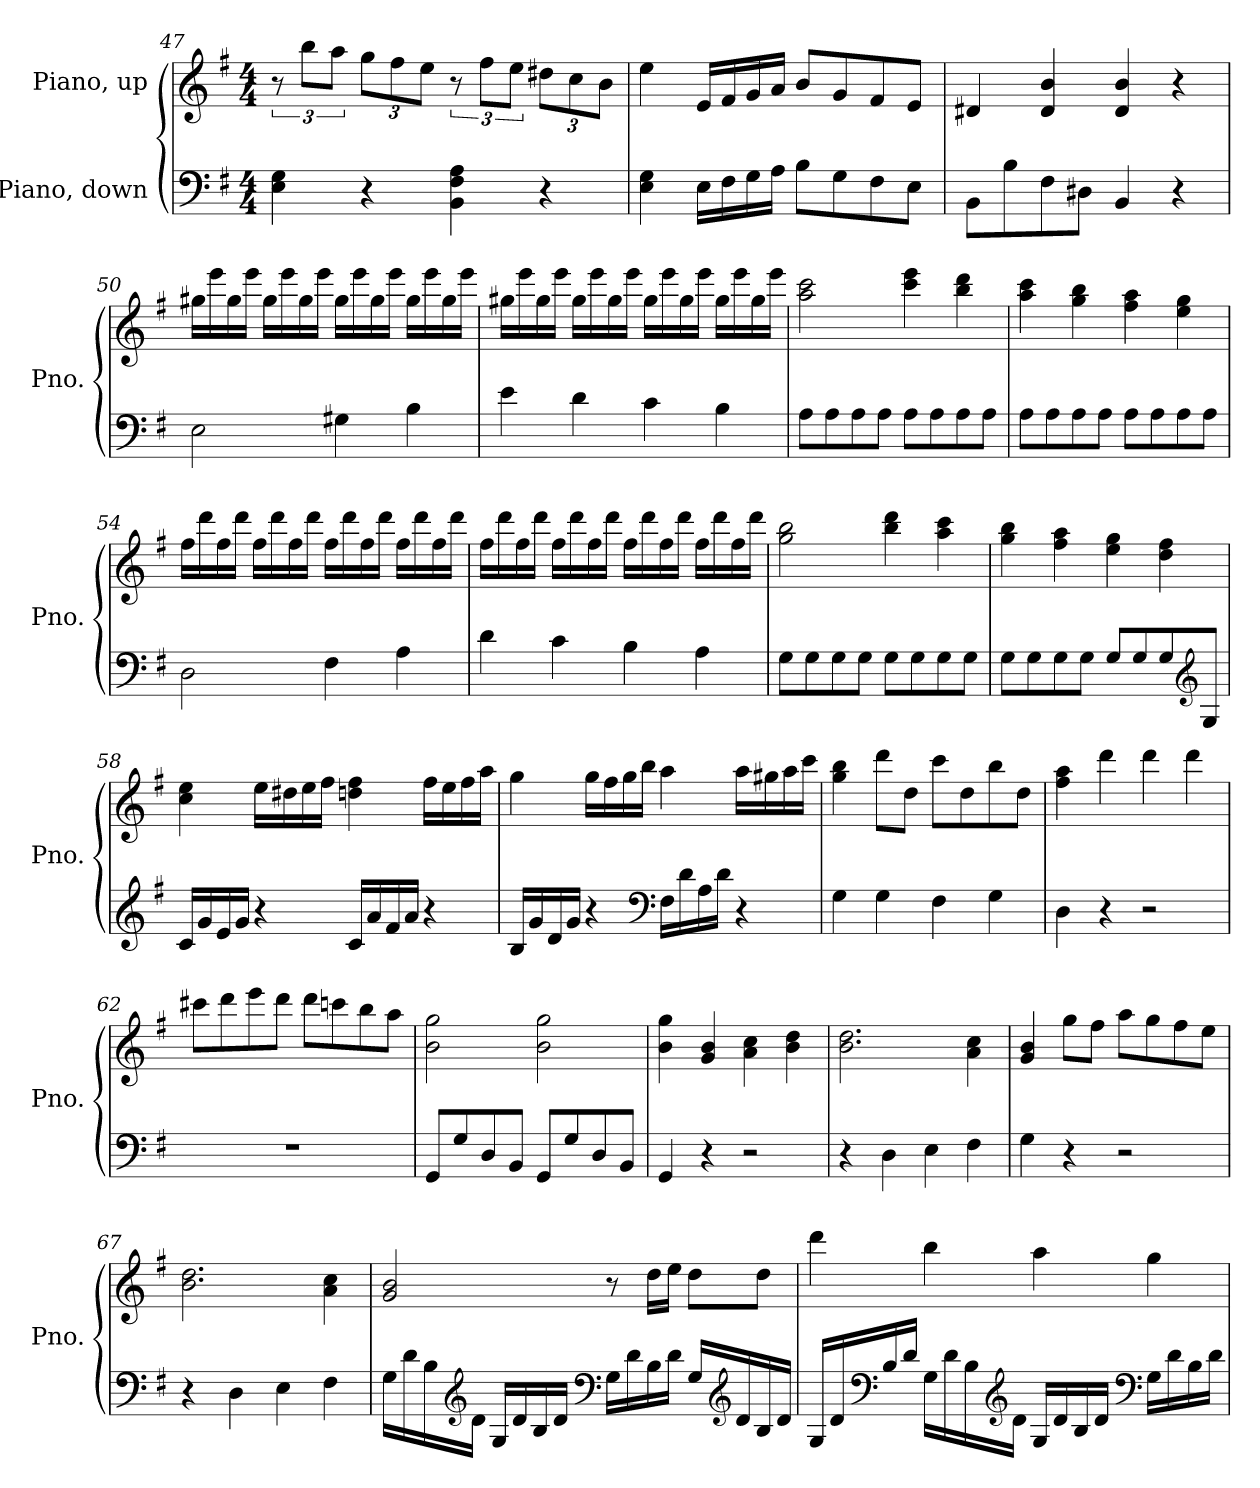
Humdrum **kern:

**kern	**kern
*part2	*part1
*staff2	*staff1
*I"Piano, down	*I"Piano, up
*I'Pno.	*I'Pno.
*clefF4	*clefG2
*k[f#]	*k[f#]
*M4/4	*M4/4
=47	=47
4E\ 4G\	12r
.	12bb\L
.	12aa\J
*	*Xbrackettup
4r	12gg\L
.	12ff#\
.	12ee\J
*	*brackettup
4BB\ 4F#\ 4A\	12r
.	12ff#\L
.	12ee\J
*	*Xbrackettup
4r	12dd#X\L
.	12cc\
.	12b\J
=48	=48
4E\ 4G\	4ee\
16E\LL	16e/LL
16F#\	16f#/
16G\	16g/
16A\JJ	16a/JJ
8B\L	8b/L
8G\	8g/
8F#\	8f#/
8E\J	8e/J
=49	=49
8BB\L	4d#X/
8B\	.
8F#\	4d#/ 4b/
8D#X\J	.
4BB/	4d#/ 4b/
4r	4r
!!LO:LB:g=z
=50	=50
2E\	16gg#X\LL
.	16eee\
.	16gg#\
.	16eee\JJ
.	16gg#\LL
.	16eee\
.	16gg#\
.	16eee\JJ
4G#X\	16gg#\LL
.	16eee\
.	16gg#\
.	16eee\JJ
4B\	16gg#\LL
.	16eee\
.	16gg#\
.	16eee\JJ
=51	=51
4e\	16gg#X\LL
.	16eee\
.	16gg#\
.	16eee\JJ
4d\	16gg#\LL
.	16eee\
.	16gg#\
.	16eee\JJ
4c\	16gg#\LL
.	16eee\
.	16gg#\
.	16eee\JJ
4B\	16gg#\LL
.	16eee\
.	16gg#\
.	16eee\JJ
=52	=52
8A\L	2aa\ 2ccc\
8A\	.
8A\	.
8A\J	.
8A\L	4ccc\ 4eee\
8A\	.
8A\	4bb\ 4ddd\
8A\J	.
!!LO:LB:g=z
=53	=53
8A\L	4aa\ 4ccc\
8A\	.
8A\	4gg\ 4bb\
8A\J	.
8A\L	4ff#\ 4aa\
8A\	.
8A\	4ee\ 4gg\
8A\J	.
=54	=54
2D\	16ff#\LL
.	16ddd\
.	16ff#\
.	16ddd\JJ
.	16ff#\LL
.	16ddd\
.	16ff#\
.	16ddd\JJ
4F#\	16ff#\LL
.	16ddd\
.	16ff#\
.	16ddd\JJ
4A\	16ff#\LL
.	16ddd\
.	16ff#\
.	16ddd\JJ
=55	=55
4d\	16ff#\LL
.	16ddd\
.	16ff#\
.	16ddd\JJ
4c\	16ff#\LL
.	16ddd\
.	16ff#\
.	16ddd\JJ
4B\	16ff#\LL
.	16ddd\
.	16ff#\
.	16ddd\JJ
4A\	16ff#\LL
.	16ddd\
.	16ff#\
.	16ddd\JJ
!!LO:PB:g=z
=56	=56
8G\L	2gg\ 2bb\
8G\	.
8G\	.
8G\J	.
8G\L	4bb\ 4ddd\
8G\	.
8G\	4aa\ 4ccc\
8G\J	.
=57	=57
8G\L	4gg\ 4bb\
8G\	.
8G\	4ff#\ 4aa\
8G\J	.
8G/L	4ee\ 4gg\
8G/	.
8G/	4dd\ 4ff#\
*clefG2	*
8G/J	.
=58	=58
16c/LL	4cc\ 4ee\
16g/	.
16e/	.
16g/JJ	.
4r	16ee\LL
.	16dd#X\
.	16ee\
.	16ff#\JJ
16c/LL	4ddn\ 4ff#\
16a/	.
16f#/	.
16a/JJ	.
4r	16ff#\LL
.	16ee\
.	16ff#\
.	16aa\JJ
!!LO:LB:g=z
=59	=59
16B/LL	4gg\
16g/	.
16d/	.
16g/JJ	.
4r	16gg\LL
.	16ff#\
.	16gg\
.	16bb\JJ
*clefF4	*
16F#\LL	4aa\
16d\	.
16A\	.
16d\JJ	.
4r	16aa\LL
.	16gg#X\
.	16aa\
.	16ccc\JJ
=60	=60
4G\	4gg\ 4bb\
4G\	8ddd\L
.	8dd\J
4F#\	8ccc\L
.	8dd\
4G\	8bb\
.	8dd\J
=61	=61
4D\	4ff#\ 4aa\
4r	4ddd\
2r	4ddd\
.	4ddd\
=62	=62
1r	8ccc#X\L
.	8ddd\
.	8eee\
.	8ddd\J
.	8ddd\L
.	8cccn\
.	8bb\
.	8aa\J
!!LO:LB:g=z
=63	=63
8GG/L	2b\ 2gg\
8G/	.
8D/	.
8BB/J	.
8GG/L	2b\ 2gg\
8G/	.
8D/	.
8BB/J	.
=64	=64
4GG/	4b\ 4gg\
4r	4g/ 4b/
2r	4a\ 4cc\
.	4b\ 4dd\
=65	=65
4r	2.b\ 2.dd\
4D\	.
4E\	.
4F#\	4a\ 4cc\
=66	=66
4G\	4g/ 4b/
4r	8gg\L
.	8ff#\J
2r	8aa\L
.	8gg\
.	8ff#\
.	8ee\J
=67	=67
4r	2.b\ 2.dd\
4D\	.
4E\	.
4F#\	4a\ 4cc\
!!LO:LB:g=z
=68	=68
16G\LL	2g/ 2b/
16d\	.
16B\	.
*clefG2	*
16d\JJ	.
16G/LL	.
16d/	.
16B/	.
16d/JJ	.
*clefF4	*
16G\LL	8r
16d\	.
16B\	16dd\LL
16d\JJ	16ee\JJ
16G/LL	8dd\L
*clefG2	*
16d/	.
16B/	8dd\J
16d/JJ	.
=69	=69
16G/LL	4ddd\
16d/	.
*clefF4	*
16B/	.
16d/JJ	.
16G\LL	4bb\
16d\	.
16B\	.
*clefG2	*
16d\JJ	.
16G/LL	4aa\
16d/	.
16B/	.
16d/JJ	.
*clefF4	*
16G\LL	4gg\
16d\	.
16B\	.
16d\JJ	.
=	=
*-	*-
